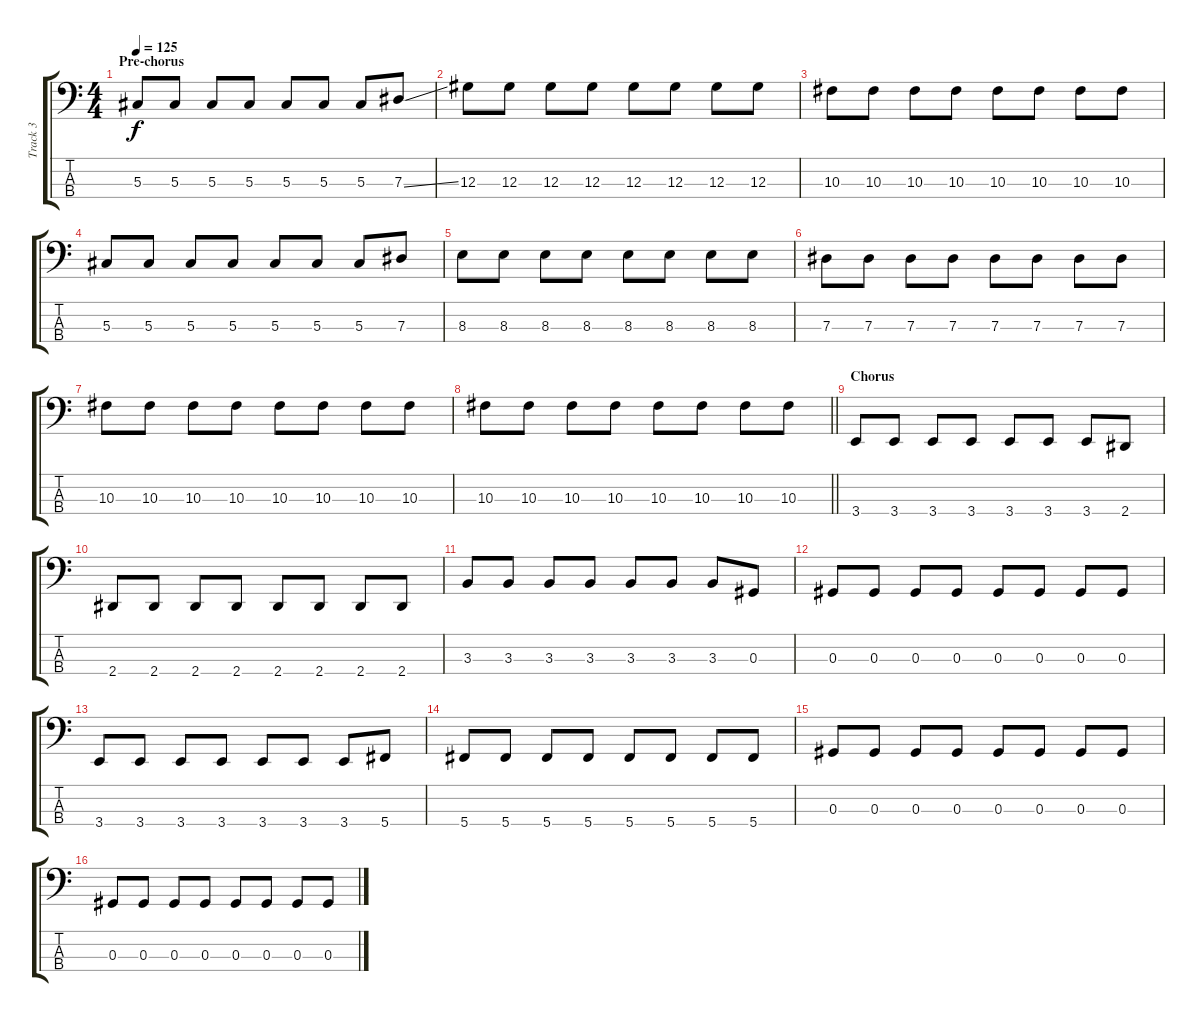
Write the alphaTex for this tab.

\track ("Track 3" "Track 3") {instrument electricbassfinger}
\staff {score tabs}
\tuning (Gb2 Db2 Ab1 Db1) {hide}
\ts (4 4)
\section ("" "Pre-chorus")
\tempo 125
\clef f4
\ks c
5.3.8{dy f} 5.3.8 5.3.8 5.3.8 5.3.8 5.3.8 5.3.8 7.3{ss}.8 |
12.3.8 12.3.8 12.3.8 12.3.8 12.3.8 12.3.8 12.3.8 12.3.8 |
10.3.8 10.3.8 10.3.8 10.3.8 10.3.8 10.3.8 10.3.8 10.3.8 |
5.3.8 5.3.8 5.3.8 5.3.8 5.3.8 5.3.8 5.3.8 7.3.8 |
8.3.8 8.3.8 8.3.8 8.3.8 8.3.8 8.3.8 8.3.8 8.3.8 |
7.3.8 7.3.8 7.3.8 7.3.8 7.3.8 7.3.8 7.3.8 7.3.8 |
10.3.8 10.3.8 10.3.8 10.3.8 10.3.8 10.3.8 10.3.8 10.3.8 |
\barLineRight lightlight
10.3.8 10.3.8 10.3.8 10.3.8 10.3.8 10.3.8 10.3.8 10.3.8 |
\section ("" "Chorus")
3.4.8 3.4.8 3.4.8 3.4.8 3.4.8 3.4.8 3.4.8 2.4.8 |
2.4.8 2.4.8 2.4.8 2.4.8 2.4.8 2.4.8 2.4.8 2.4.8 |
3.3.8 3.3.8 3.3.8 3.3.8 3.3.8 3.3.8 3.3.8 0.3.8 |
0.3.8 0.3.8 0.3.8 0.3.8 0.3.8 0.3.8 0.3.8 0.3.8 |
3.4.8 3.4.8 3.4.8 3.4.8 3.4.8 3.4.8 3.4.8 5.4.8 |
5.4.8 5.4.8 5.4.8 5.4.8 5.4.8 5.4.8 5.4.8 5.4.8 |
0.3.8 0.3.8 0.3.8 0.3.8 0.3.8 0.3.8 0.3.8 0.3.8 |
0.3.8 0.3.8 0.3.8 0.3.8 0.3.8 0.3.8 0.3.8 0.3.8
